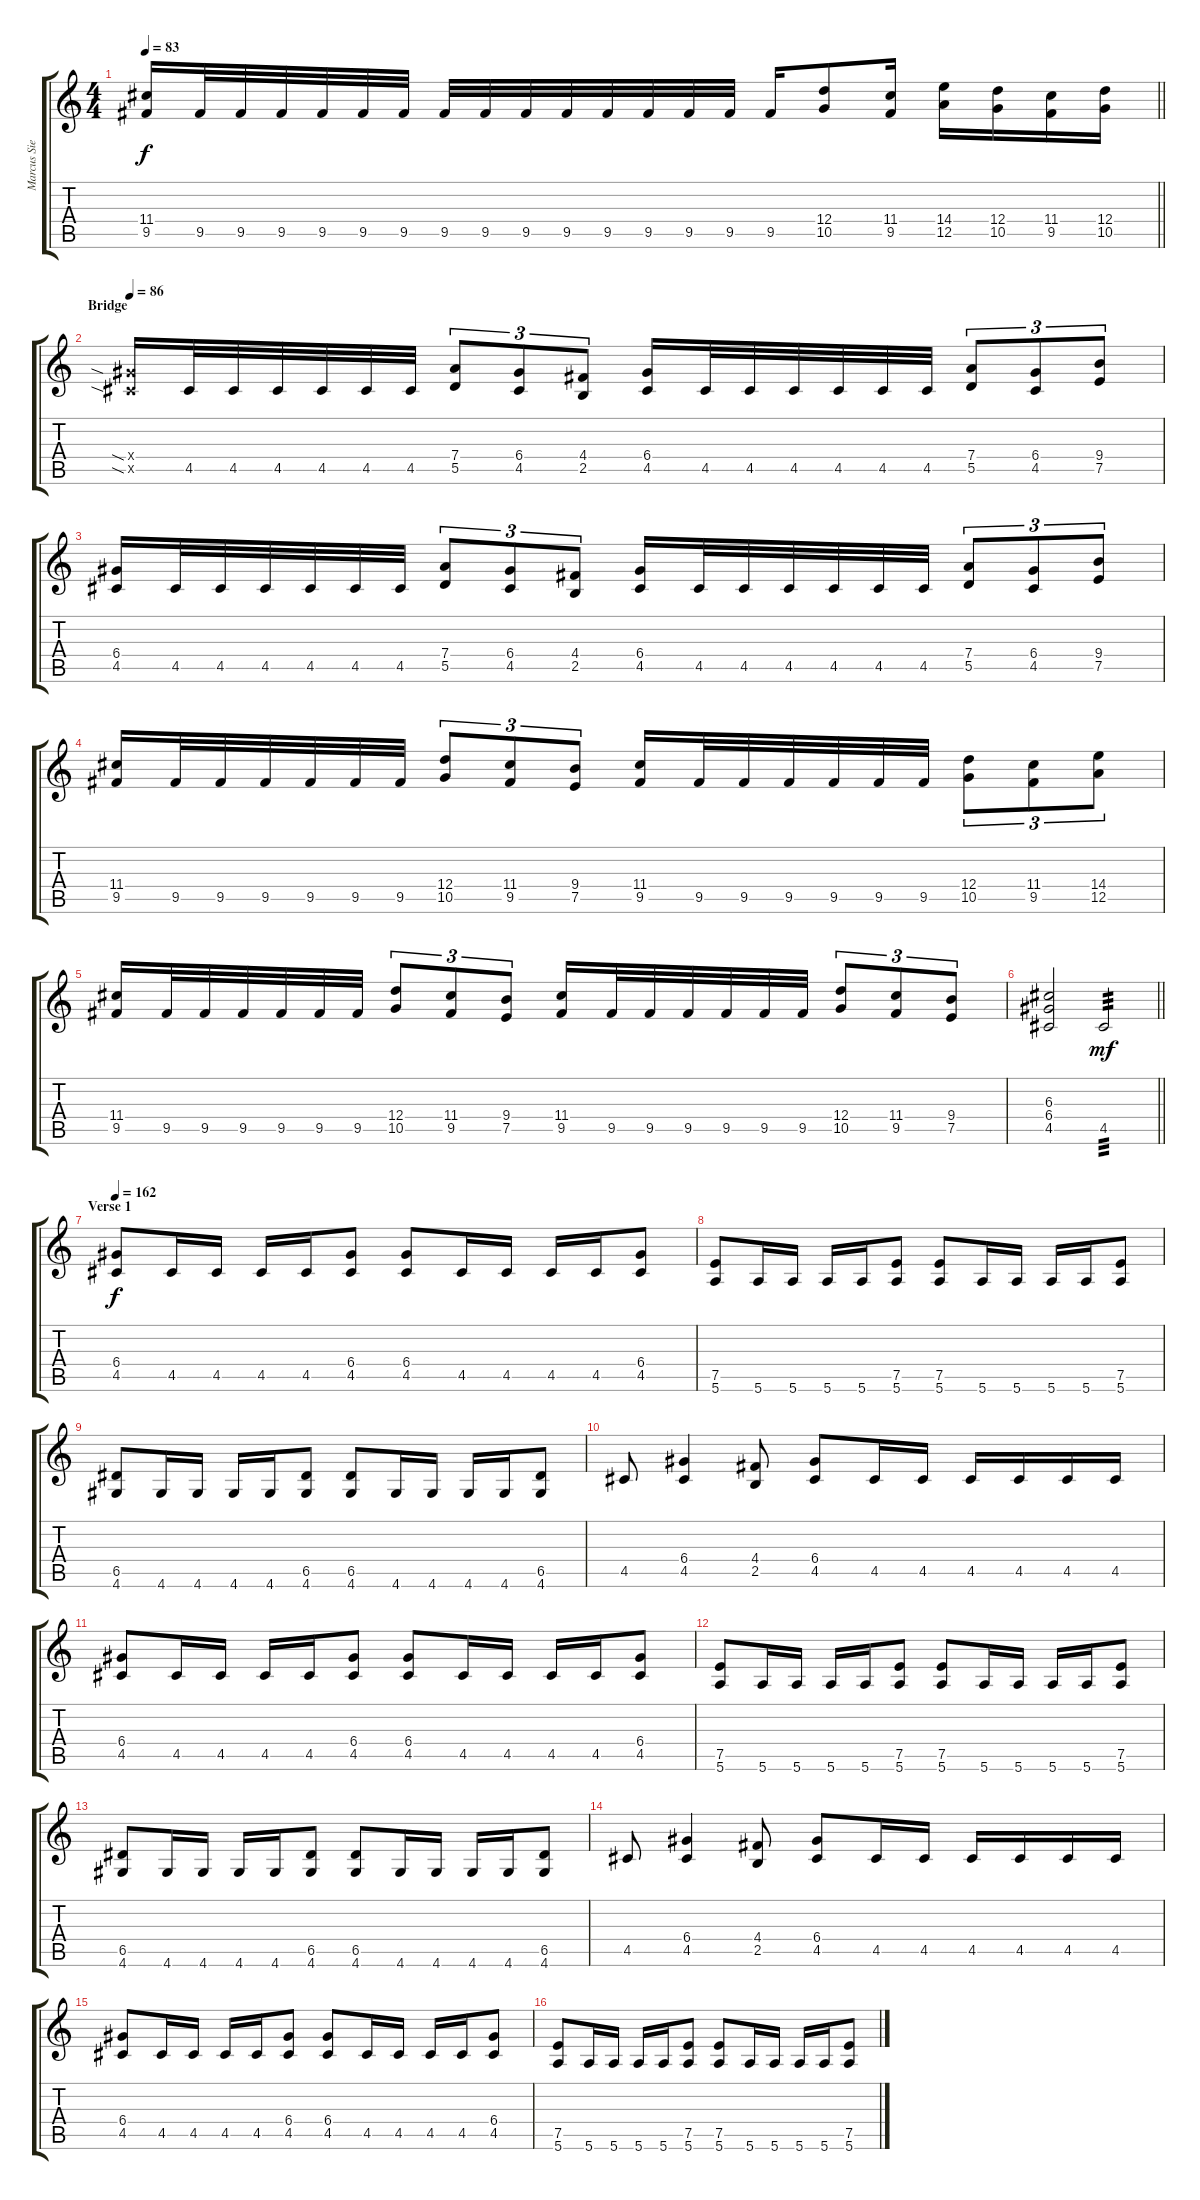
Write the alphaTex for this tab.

\track ("Marcus Siepen" "Marcus Sie") {instrument distortionguitar}
\staff {score tabs}
\tuning (E4 B3 G3 D3 A2 E2) {hide}
\ts (4 4)
\tempo 83
\clef g2
\barLineRight lightlight
\ks c
(11.4 9.5).16{dy f} 9.5.32 9.5.32 9.5.32 9.5.32 9.5.32 9.5.32 9.5.32 9.5.32 9.5.32 9.5.32 9.5.32 9.5.32 9.5.32 9.5.32 9.5.16 (12.4 10.5).8 (11.4 9.5).16 (14.4 12.5).16 (12.4 10.5).16 (11.4 9.5).16 (12.4 10.5).16 |
\section ("" "Bridge")
\tempo 86
(6.4{sia x} 4.5{sia x}).16 4.5.32 4.5.32 4.5.32 4.5.32 4.5.32 4.5.32 (7.4 5.5).8{tu (3 2)} (6.4 4.5).8{tu (3 2)} (4.4 2.5).8{tu (3 2)} (6.4 4.5).16 4.5.32 4.5.32 4.5.32 4.5.32 4.5.32 4.5.32 (7.4 5.5).8{tu (3 2)} (6.4 4.5).8{tu (3 2)} (9.4 7.5).8{tu (3 2)} |
(6.4 4.5).16 4.5.32 4.5.32 4.5.32 4.5.32 4.5.32 4.5.32 (7.4 5.5).8{tu (3 2)} (6.4 4.5).8{tu (3 2)} (4.4 2.5).8{tu (3 2)} (6.4 4.5).16 4.5.32 4.5.32 4.5.32 4.5.32 4.5.32 4.5.32 (7.4 5.5).8{tu (3 2)} (6.4 4.5).8{tu (3 2)} (9.4 7.5).8{tu (3 2)} |
(11.4 9.5).16 9.5.32 9.5.32 9.5.32 9.5.32 9.5.32 9.5.32 (12.4 10.5).8{tu (3 2)} (11.4 9.5).8{tu (3 2)} (9.4 7.5).8{tu (3 2)} (11.4 9.5).16 9.5.32 9.5.32 9.5.32 9.5.32 9.5.32 9.5.32 (12.4 10.5).8{tu (3 2)} (11.4 9.5).8{tu (3 2)} (14.4 12.5).8{tu (3 2)} |
(11.4 9.5).16 9.5.32 9.5.32 9.5.32 9.5.32 9.5.32 9.5.32 (12.4 10.5).8{tu (3 2)} (11.4 9.5).8{tu (3 2)} (9.4 7.5).8{tu (3 2)} (11.4 9.5).16 9.5.32 9.5.32 9.5.32 9.5.32 9.5.32 9.5.32 (12.4 10.5).8{tu (3 2)} (11.4 9.5).8{tu (3 2)} (9.4 7.5).8{tu (3 2)} |
\barLineRight lightlight
(6.3 6.4 4.5).2 4.5.2{tp 3 dy mf} |
\section ("" "Verse 1")
\tempo 162
(6.4 4.5).8{dy f} 4.5.16 4.5.16 4.5.16 4.5.16 (6.4 4.5).8 (6.4 4.5).8 4.5.16 4.5.16 4.5.16 4.5.16 (6.4 4.5).8 |
(7.5 5.6).8 5.6.16 5.6.16 5.6.16 5.6.16 (7.5 5.6).8 (7.5 5.6).8 5.6.16 5.6.16 5.6.16 5.6.16 (7.5 5.6).8 |
(6.5 4.6).8 4.6.16 4.6.16 4.6.16 4.6.16 (6.5 4.6).8 (6.5 4.6).8 4.6.16 4.6.16 4.6.16 4.6.16 (6.5 4.6).8 |
4.5.8 (6.4 4.5).4 (4.4 2.5).8 (6.4 4.5).8 4.5.16 4.5.16 4.5.16 4.5.16 4.5.16 4.5.16 |
(6.4 4.5).8 4.5.16 4.5.16 4.5.16 4.5.16 (6.4 4.5).8 (6.4 4.5).8 4.5.16 4.5.16 4.5.16 4.5.16 (6.4 4.5).8 |
(7.5 5.6).8 5.6.16 5.6.16 5.6.16 5.6.16 (7.5 5.6).8 (7.5 5.6).8 5.6.16 5.6.16 5.6.16 5.6.16 (7.5 5.6).8 |
(6.5 4.6).8 4.6.16 4.6.16 4.6.16 4.6.16 (6.5 4.6).8 (6.5 4.6).8 4.6.16 4.6.16 4.6.16 4.6.16 (6.5 4.6).8 |
4.5.8 (6.4 4.5).4 (4.4 2.5).8 (6.4 4.5).8 4.5.16 4.5.16 4.5.16 4.5.16 4.5.16 4.5.16 |
(6.4 4.5).8 4.5.16 4.5.16 4.5.16 4.5.16 (6.4 4.5).8 (6.4 4.5).8 4.5.16 4.5.16 4.5.16 4.5.16 (6.4 4.5).8 |
(7.5 5.6).8 5.6.16 5.6.16 5.6.16 5.6.16 (7.5 5.6).8 (7.5 5.6).8 5.6.16 5.6.16 5.6.16 5.6.16 (7.5 5.6).8
